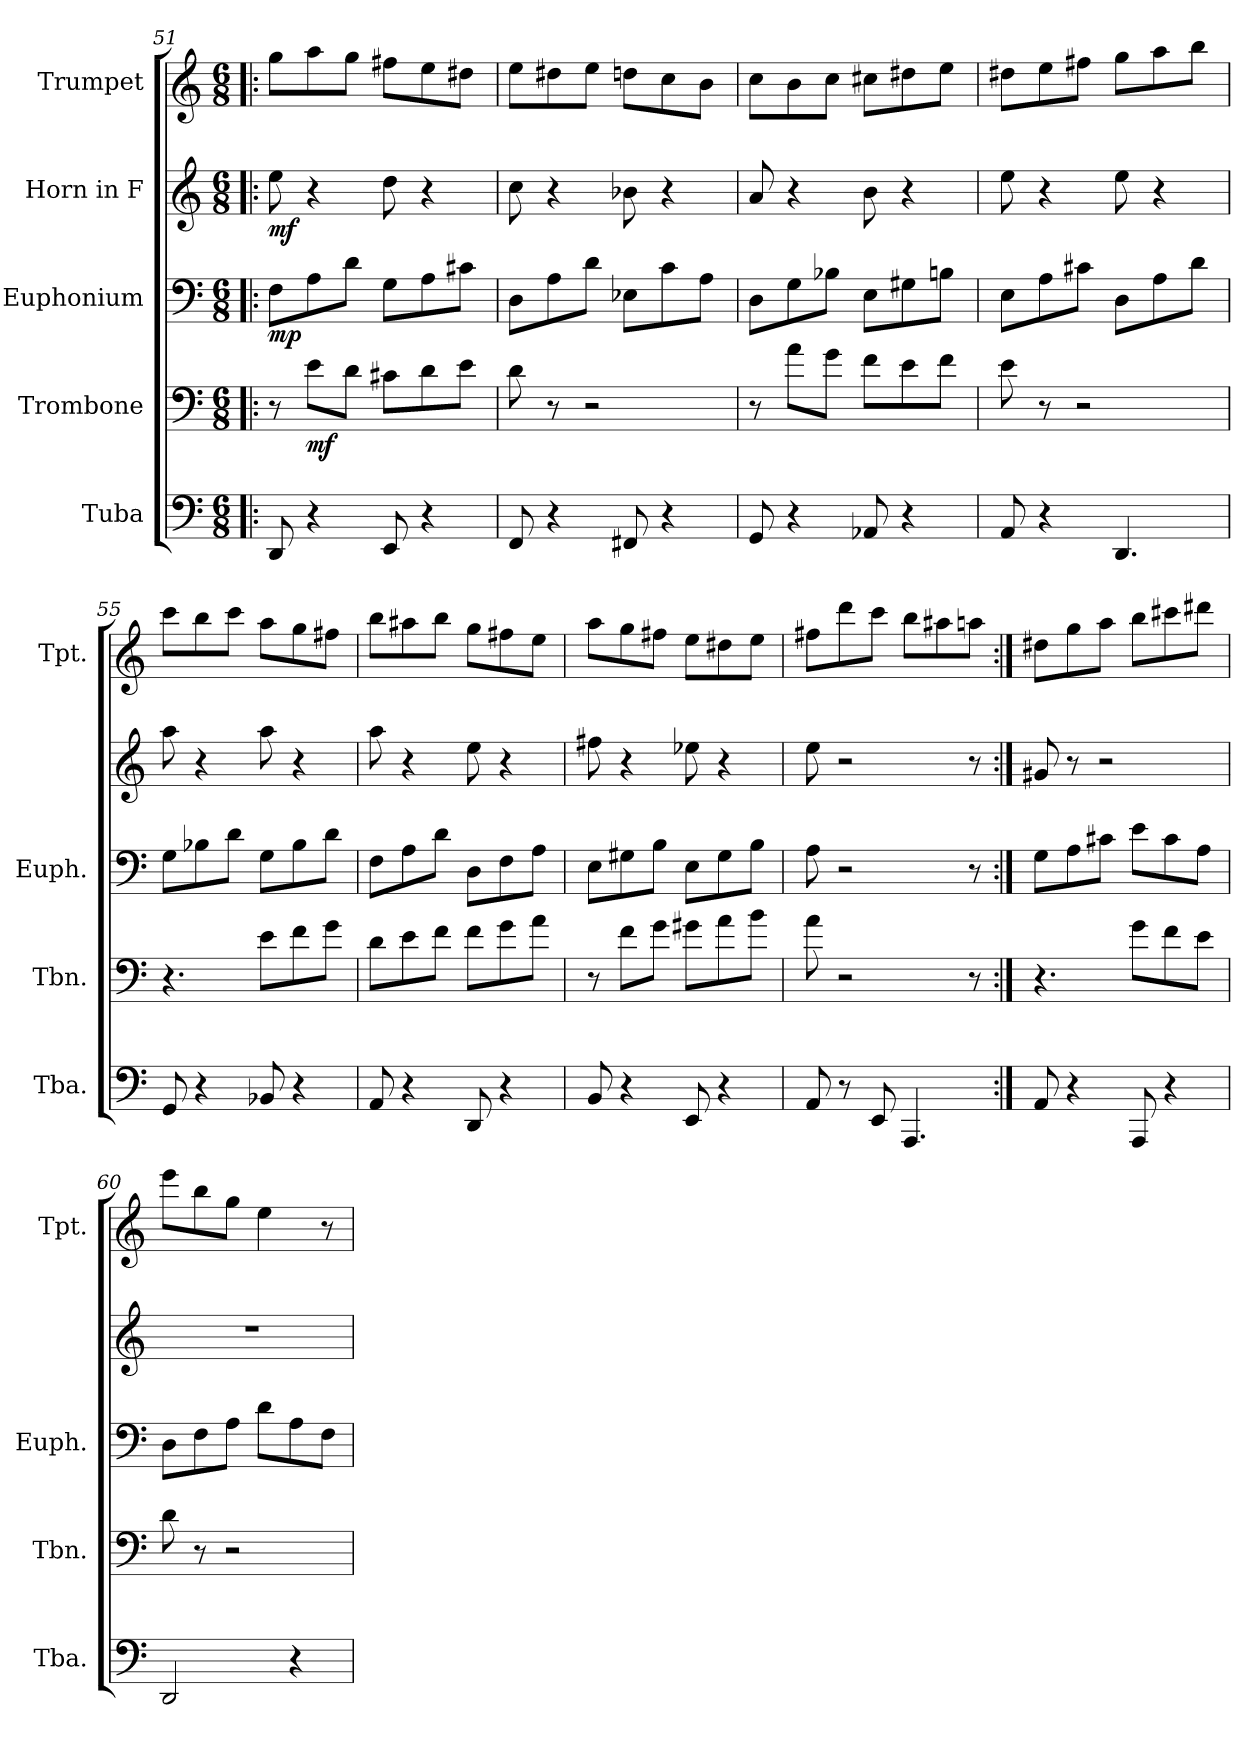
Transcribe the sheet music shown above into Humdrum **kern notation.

**kern	**kern	**dynam	**kern	**dynam	**kern	**dynam	**kern
*part5	*part4	*part4	*part3	*part3	*part2	*part2	*part1
*staff5	*staff4	*staff4	*staff3	*staff3	*staff2	*staff2	*staff1
*I"Tuba	*I"Trombone	*	*I"Euphonium	*	*I"Horn in F	*	*I"Trumpet
*I'Tba.	*I'Tbn.	*	*I'Euph.	*	*	*	*I'Tpt.
!!LO:PB:g=z
*clefF4	*clefF4	*	*clefF4	*	*clefG2	*	*clefG2
*	*	*	*	*	*ITrd4c7	*	*ITrd1c2
*k[]	*k[]	*	*k[]	*	*k[b-]	*	*k[b-e-]
*M6/8	*M6/8	*	*M6/8	*	*M6/8	*	*M6/8
=51!|:	=51!|:	=51!|:	=51!|:	=51!|:	=51!|:	=51!|:	=51!|:
!	!	!	!	!LO:DY:b	!	!LO:DY:b	!
8DD/	8r	.	8F\L	mp	8a\	mf	8ff\L
!	!	!LO:DY:b	!	!	!	!	!
4r	8e\L	mf	8A\	.	4r	.	8gg\
.	8d\J	.	8d\J	.	.	.	8ff\J
8EE/	8c#X\L	.	8G\L	.	8g\	.	8een\L
4r	8d\	.	8A\	.	4r	.	8dd\
.	8e\J	.	8c#X\J	.	.	.	8cc#X\J
=52	=52	=52	=52	=52	=52	=52	=52
8FF/	8d\	.	8D\L	.	8f\	.	8dd\L
4r	8r	.	8A\	.	4r	.	8cc#X\
.	2r	.	8d\J	.	.	.	8dd\J
8FF#X/	.	.	8E-X\L	.	8e-X\	.	8ccn\L
4r	.	.	8c\	.	4r	.	8b-\
.	.	.	8A\J	.	.	.	8a\J
=53	=53	=53	=53	=53	=53	=53	=53
8GG/	8r	.	8D\L	.	8d/	.	8b-\L
4r	8a\L	.	8G\	.	4r	.	8a\
.	8g\J	.	8B-X\J	.	.	.	8b-\J
8AA-X/	8f\L	.	8E\L	.	8e\	.	8bn\L
4r	8e\	.	8G#X\	.	4r	.	8cc#X\
.	8f\J	.	8Bn\J	.	.	.	8dd\J
=54	=54	=54	=54	=54	=54	=54	=54
8AA/	8e\	.	8E\L	.	8a\	.	8cc#X\L
4r	8r	.	8A\	.	4r	.	8dd\
.	2r	.	8c#X\J	.	.	.	8een\J
4.DD/	.	.	8D\L	.	8a\	.	8ff\L
.	.	.	8A\	.	4r	.	8gg\
.	.	.	8d\J	.	.	.	8aa\J
!!LO:LB:g=z
=55	=55	=55	=55	=55	=55	=55	=55
8GG/	4.r	.	8G\L	.	8dd\	.	8bb-\L
4r	.	.	8B-X\	.	4r	.	8aa\
.	.	.	8d\J	.	.	.	8bb-\J
8BB-X/	8e\L	.	8G\L	.	8dd\	.	8gg\L
4r	8f\	.	8B-\	.	4r	.	8ff\
.	8g\J	.	8d\J	.	.	.	8een\J
=56	=56	=56	=56	=56	=56	=56	=56
8AA/	8d\L	.	8F\L	.	8dd\	.	8aa\L
4r	8e\	.	8A\	.	4r	.	8gg#X\
.	8f\J	.	8d\J	.	.	.	8aa\J
8DD/	8f\L	.	8D\L	.	8a\	.	8ff\L
4r	8g\	.	8F\	.	4r	.	8een\
.	8a\J	.	8A\J	.	.	.	8dd\J
=57	=57	=57	=57	=57	=57	=57	=57
8BB/	8r	.	8E\L	.	8bn\	.	8gg\L
4r	8f\L	.	8G#X\	.	4r	.	8ff\
.	8g\J	.	8B\J	.	.	.	8een\J
8EE/	8g#X\L	.	8E\L	.	8a-X\	.	8dd\L
4r	8a\	.	8G#\	.	4r	.	8cc#X\
.	8b\J	.	8B\J	.	.	.	8dd\J
=58	=58	=58	=58	=58	=58	=58	=58
8AA/	8a\	.	8A\	.	8a\	.	8een\L
8r	2r	.	2r	.	2r	.	8ccc\
8EE/	.	.	.	.	.	.	8bb-\J
4.AAA/	.	.	.	.	.	.	8aa\L
.	.	.	.	.	.	.	8gg#X\
.	8r	.	8r	.	8r	.	8ggn\J
!!LO:PB:g=z
=59:|!	=59:|!	=59:|!	=59:|!	=59:|!	=59:|!	=59:|!	=59:|!
8AA/	4.r	.	8G\L	.	8c#X/	.	8cc#X\L
4r	.	.	8A\	.	8r	.	8ff\
.	.	.	8c#X\J	.	2r	.	8gg\J
8AAA/	8g\L	.	8e\L	.	.	.	8aa\L
4r	8f\	.	8c#\	.	.	.	8bbn\
.	8e\J	.	8A\J	.	.	.	8ccc#X\J
=60	=60	=60	=60	=60	=60	=60	=60
2DD/	8d\	.	8D\L	.	2.r	.	8ddd\L
.	8r	.	8F\	.	.	.	8aa\
.	2r	.	8A\J	.	.	.	8ff\J
.	.	.	8d\L	.	.	.	4dd\
4r	.	.	8A\	.	.	.	.
.	.	.	8F\J	.	.	.	8r
=	=	=	=	=	=	=	=
*-	*-	*-	*-	*-	*-	*-	*-
